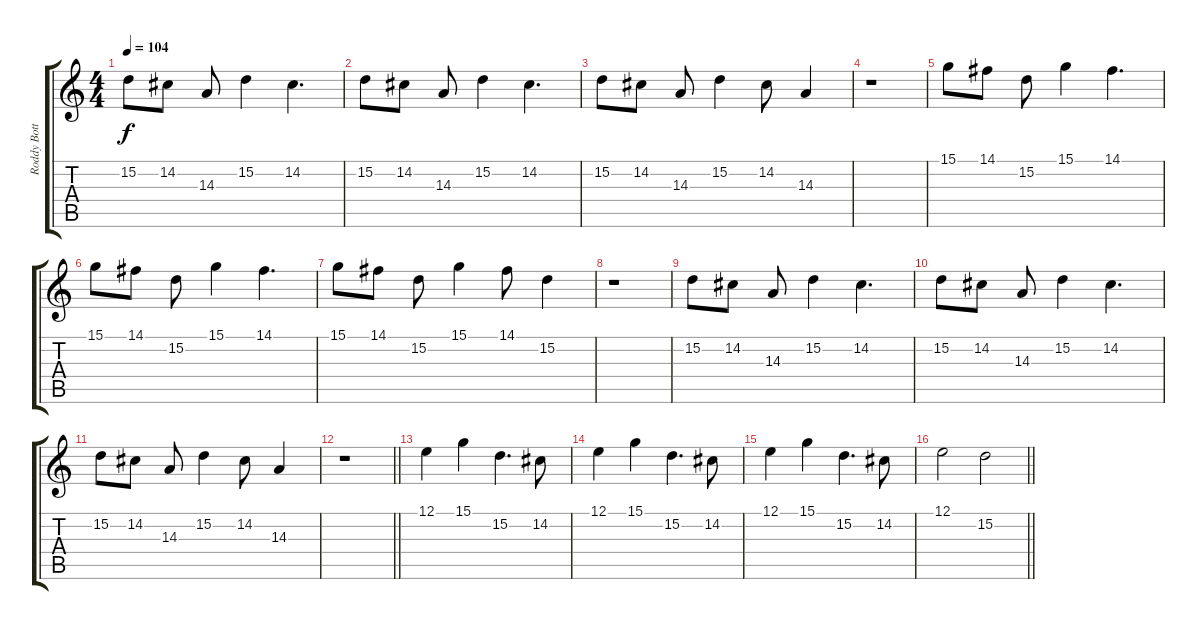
\track ("Roddy Bottum - Keyboard" "Roddy Bott") {instrument stringensemble1}
\staff {score tabs}
\tuning (E4 B3 G3 D3 A2 E2) {hide}
\ts (4 4)
\tempo 104
\clef g2
\ks c
15.2.8{dy f} 14.2.8 14.3.8 15.2.4 14.2.4{d} |
15.2.8 14.2.8 14.3.8 15.2.4 14.2.4{d} |
15.2.8 14.2.8 14.3.8 15.2.4 14.2.8 14.3.4 |
r.1 |
15.1.8 14.1.8 15.2.8 15.1.4 14.1.4{d} |
15.1.8 14.1.8 15.2.8 15.1.4 14.1.4{d} |
15.1.8 14.1.8 15.2.8 15.1.4 14.1.8 15.2.4 |
r.1 |
15.2.8 14.2.8 14.3.8 15.2.4 14.2.4{d} |
15.2.8 14.2.8 14.3.8 15.2.4 14.2.4{d} |
15.2.8 14.2.8 14.3.8 15.2.4 14.2.8 14.3.4 |
\barLineRight lightlight
r.1 |
12.1.4 15.1.4 15.2.4{d} 14.2.8 |
12.1.4 15.1.4 15.2.4{d} 14.2.8 |
12.1.4 15.1.4 15.2.4{d} 14.2.8 |
\barLineRight lightlight
12.1.2 15.2.2
